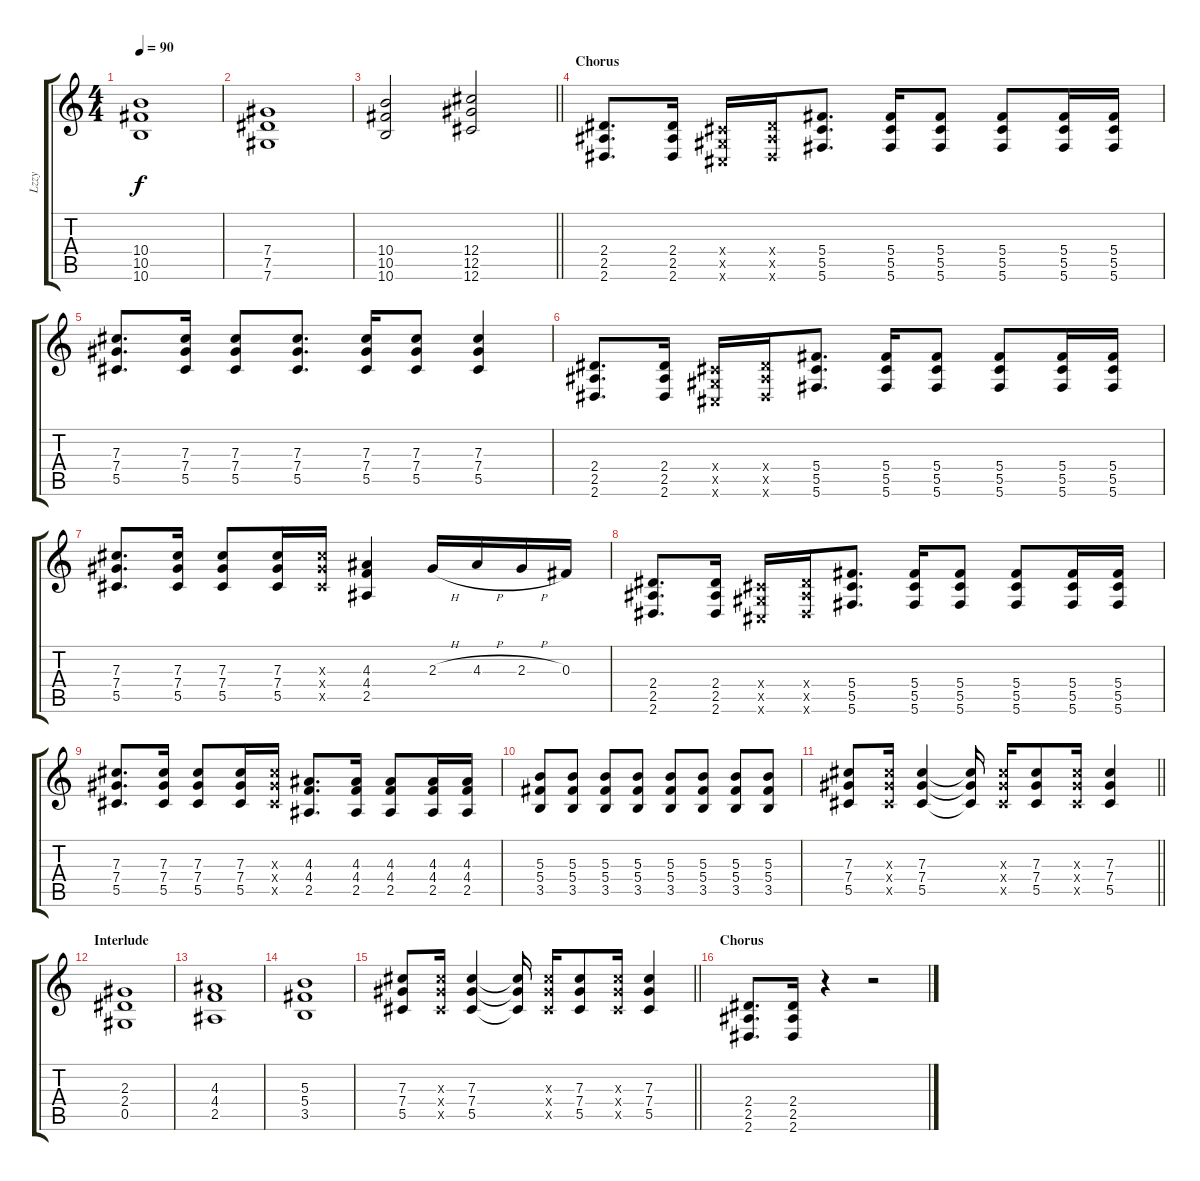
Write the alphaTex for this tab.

\track ("Lzzy" "Lzzy") {instrument overdrivenguitar}
\staff {score tabs}
\tuning (Eb4 Bb3 Gb3 Db3 Ab2 Db2) {hide}
\ts (4 4)
\tempo 90
\clef g2
\ks c
(10.4 10.5 10.6).1{dy f} |
(7.4 7.5 7.6).1 |
\barLineRight lightlight
(10.4 10.5 10.6).2 (12.4 12.5 12.6).2 |
\section ("" "Chorus")
(2.4 2.5 2.6).8{d} (2.4 2.5 2.6).16 (0.4{x} 0.5{x} 0.6{x}).16 (2.4{x} 2.5{x} 2.6{x}).16 (5.4 5.5 5.6).8{d} (5.4 5.5 5.6).16 (5.4 5.5 5.6).8 (5.4 5.5 5.6).8 (5.4 5.5 5.6).16 (5.4 5.5 5.6).16 |
(7.3 7.4 5.5).8{d} (7.3 7.4 5.5).16 (7.3 7.4 5.5).8 (7.3 7.4 5.5).8{d} (7.3 7.4 5.5).16 (7.3 7.4 5.5).8 (7.3 7.4 5.5).4 |
(2.4 2.5 2.6).8{d} (2.4 2.5 2.6).16 (0.4{x} 0.5{x} 0.6{x}).16 (2.4{x} 2.5{x} 2.6{x}).16 (5.4 5.5 5.6).8{d} (5.4 5.5 5.6).16 (5.4 5.5 5.6).8 (5.4 5.5 5.6).8 (5.4 5.5 5.6).16 (5.4 5.5 5.6).16 |
(7.3 7.4 5.5).8{d} (7.3 7.4 5.5).16 (7.3 7.4 5.5).8 (7.3 7.4 5.5).16 (7.3{x} 7.4{x} 5.5{x}).16 (4.3 4.4 2.5).4 2.3{h}.16 4.3{h}.16 2.3{h}.16 0.3.16 |
(2.4 2.5 2.6).8{d} (2.4 2.5 2.6).16 (0.4{x} 0.5{x} 0.6{x}).16 (2.4{x} 2.5{x} 2.6{x}).16 (5.4 5.5 5.6).8{d} (5.4 5.5 5.6).16 (5.4 5.5 5.6).8 (5.4 5.5 5.6).8 (5.4 5.5 5.6).16 (5.4 5.5 5.6).16 |
(7.3 7.4 5.5).8{d} (7.3 7.4 5.5).16 (7.3 7.4 5.5).8 (7.3 7.4 5.5).16 (7.3{x} 7.4{x} 5.5{x}).16 (4.3 4.4 2.5).8{d} (4.3 4.4 2.5).16 (4.3 4.4 2.5).8 (4.3 4.4 2.5).16 (4.3 4.4 2.5).16 |
(5.3 5.4 3.5).8 (5.3 5.4 3.5).8 (5.3 5.4 3.5).8 (5.3 5.4 3.5).8 (5.3 5.4 3.5).8 (5.3 5.4 3.5).8 (5.3 5.4 3.5).8 (5.3 5.4 3.5).8 |
\barLineRight lightlight
(7.3 7.4 5.5).8 (7.3{x} 7.4{x} 5.5{x}).16 (7.3 7.4 5.5).4 (7.3{t} 7.4{t} 5.5{t}).16 (7.3{x} 7.4{x} 5.5{x}).16 (7.3 7.4 5.5).8 (7.3{x} 7.4{x} 5.5{x}).16 (7.3 7.4 5.5).4 |
\section ("" "Interlude")
(2.3 2.4 0.5).1 |
(4.3 4.4 2.5).1 |
(5.3 5.4 3.5).1 |
\barLineRight lightlight
(7.3 7.4 5.5).8 (7.3{x} 7.4{x} 5.5{x}).16 (7.3 7.4 5.5).4 (7.3{t} 7.4{t} 5.5{t}).16 (7.3{x} 7.4{x} 5.5{x}).16 (7.3 7.4 5.5).8 (7.3{x} 7.4{x} 5.5{x}).16 (7.3 7.4 5.5).4 |
\section ("" "Chorus")
(2.4 2.5 2.6).8{d} (2.4 2.5 2.6).16 r.4 r.2
